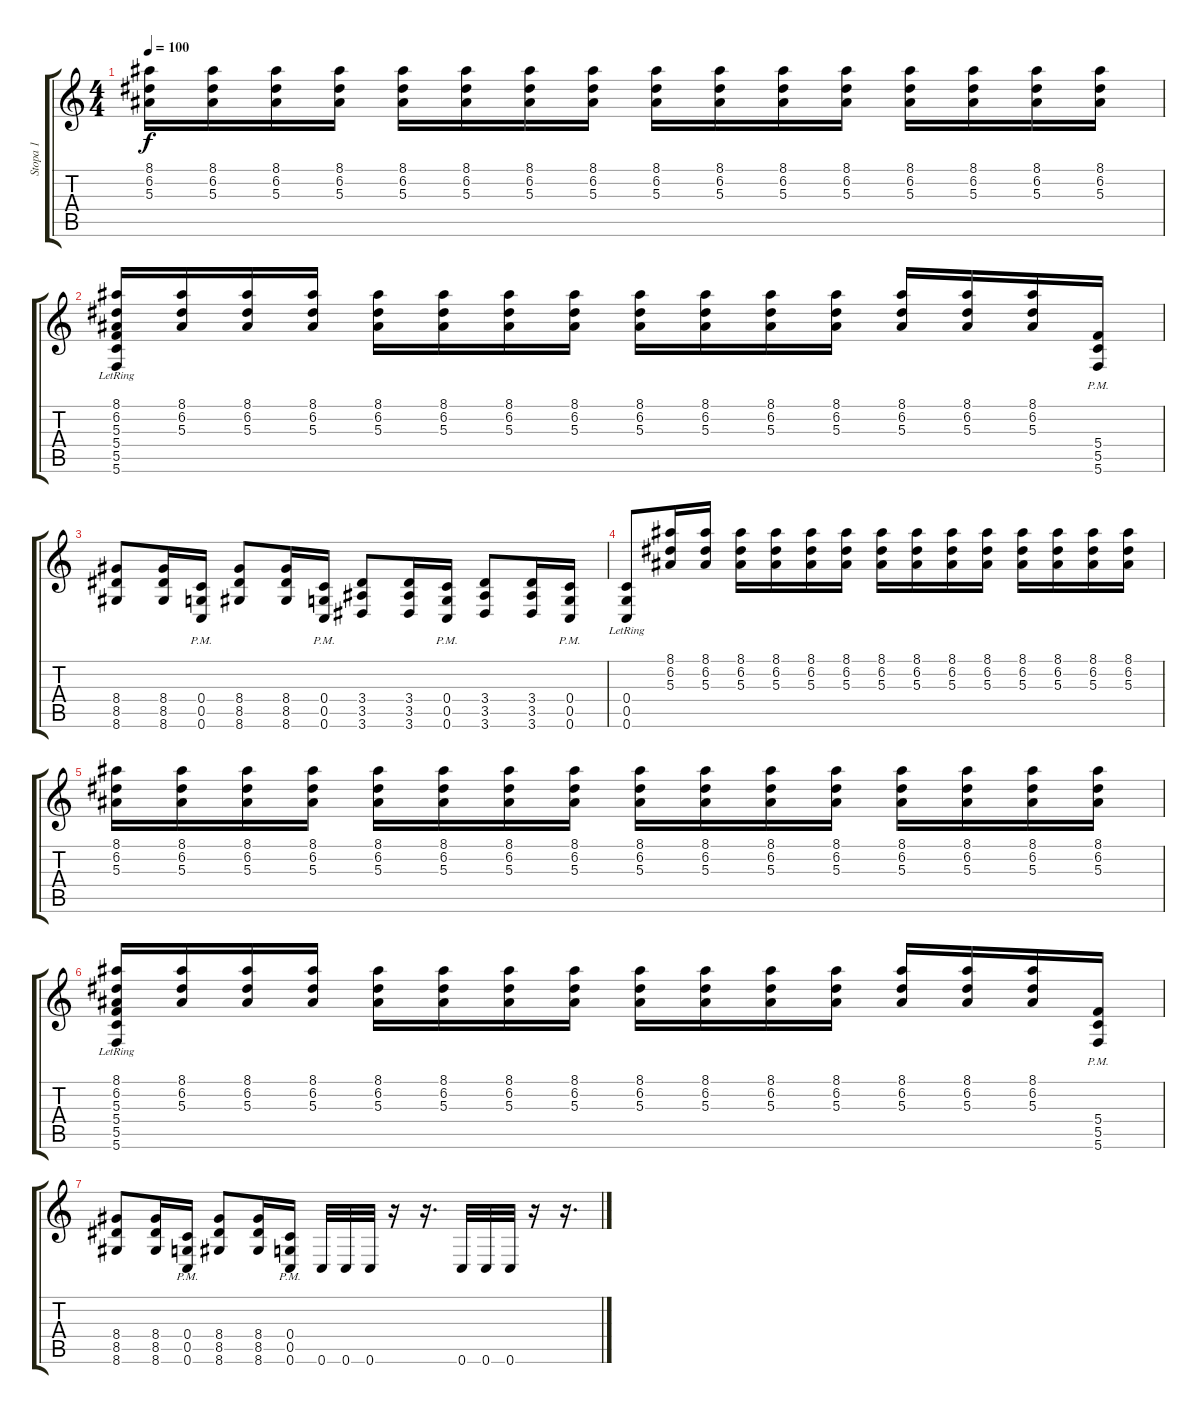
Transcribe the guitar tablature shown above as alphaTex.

\track ("Stopa 1" "Stopa 1") {instrument distortionguitar}
\staff {score tabs}
\tuning (D4 A3 F3 C3 G2 C2) {hide}
\ts (4 4)
\tempo 100
\clef g2
\ks c
(8.1 6.2 5.3).16{dy f} (8.1 6.2 5.3).16 (8.1 6.2 5.3).16 (8.1 6.2 5.3).16 (8.1 6.2 5.3).16 (8.1 6.2 5.3).16 (8.1 6.2 5.3).16 (8.1 6.2 5.3).16 (8.1 6.2 5.3).16 (8.1 6.2 5.3).16 (8.1 6.2 5.3).16 (8.1 6.2 5.3).16 (8.1 6.2 5.3).16 (8.1 6.2 5.3).16 (8.1 6.2 5.3).16 (8.1 6.2 5.3).16 |
(8.1 6.2 5.3 5.4{lr} 5.5{lr} 5.6{lr}).16 (8.1 6.2 5.3).16 (8.1 6.2 5.3).16 (8.1 6.2 5.3).16 (8.1 6.2 5.3).16 (8.1 6.2 5.3).16 (8.1 6.2 5.3).16 (8.1 6.2 5.3).16 (8.1 6.2 5.3).16 (8.1 6.2 5.3).16 (8.1 6.2 5.3).16 (8.1 6.2 5.3).16 (8.1 6.2 5.3).16 (8.1 6.2 5.3).16 (8.1 6.2 5.3).16 (5.4{pm} 5.5{pm} 5.6{pm}).16 |
(8.4 8.5 8.6).8 (8.4 8.5 8.6).16 (0.4{pm} 0.5{pm} 0.6{pm}).16 (8.4 8.5 8.6).8 (8.4 8.5 8.6).16 (0.4{pm} 0.5{pm} 0.6{pm}).16 (3.4 3.5 3.6).8 (3.4 3.5 3.6).16 (0.4{pm} 0.5{pm} 0.6{pm}).16 (3.4 3.5 3.6).8 (3.4 3.5 3.6).16 (0.4{pm} 0.5{pm} 0.6{pm}).16 |
(0.4{lr} 0.5{lr} 0.6{lr}).8 (8.1 6.2 5.3).16 (8.1 6.2 5.3).16 (8.1 6.2 5.3).16 (8.1 6.2 5.3).16 (8.1 6.2 5.3).16 (8.1 6.2 5.3).16 (8.1 6.2 5.3).16 (8.1 6.2 5.3).16 (8.1 6.2 5.3).16 (8.1 6.2 5.3).16 (8.1 6.2 5.3).16 (8.1 6.2 5.3).16 (8.1 6.2 5.3).16 (8.1 6.2 5.3).16 |
(8.1 6.2 5.3).16 (8.1 6.2 5.3).16 (8.1 6.2 5.3).16 (8.1 6.2 5.3).16 (8.1 6.2 5.3).16 (8.1 6.2 5.3).16 (8.1 6.2 5.3).16 (8.1 6.2 5.3).16 (8.1 6.2 5.3).16 (8.1 6.2 5.3).16 (8.1 6.2 5.3).16 (8.1 6.2 5.3).16 (8.1 6.2 5.3).16 (8.1 6.2 5.3).16 (8.1 6.2 5.3).16 (8.1 6.2 5.3).16 |
(8.1 6.2 5.3 5.4{lr} 5.5{lr} 5.6{lr}).16 (8.1 6.2 5.3).16 (8.1 6.2 5.3).16 (8.1 6.2 5.3).16 (8.1 6.2 5.3).16 (8.1 6.2 5.3).16 (8.1 6.2 5.3).16 (8.1 6.2 5.3).16 (8.1 6.2 5.3).16 (8.1 6.2 5.3).16 (8.1 6.2 5.3).16 (8.1 6.2 5.3).16 (8.1 6.2 5.3).16 (8.1 6.2 5.3).16 (8.1 6.2 5.3).16 (5.4{pm} 5.5{pm} 5.6{pm}).16 |
(8.4 8.5 8.6).8 (8.4 8.5 8.6).16 (0.4{pm} 0.5{pm} 0.6{pm}).16 (8.4 8.5 8.6).8 (8.4 8.5 8.6).16 (0.4{pm} 0.5{pm} 0.6{pm}).16 0.6.32 0.6.32 0.6.32 r.16 r.16{d} 0.6.32 0.6.32 0.6.32 r.16 r.16{d}
